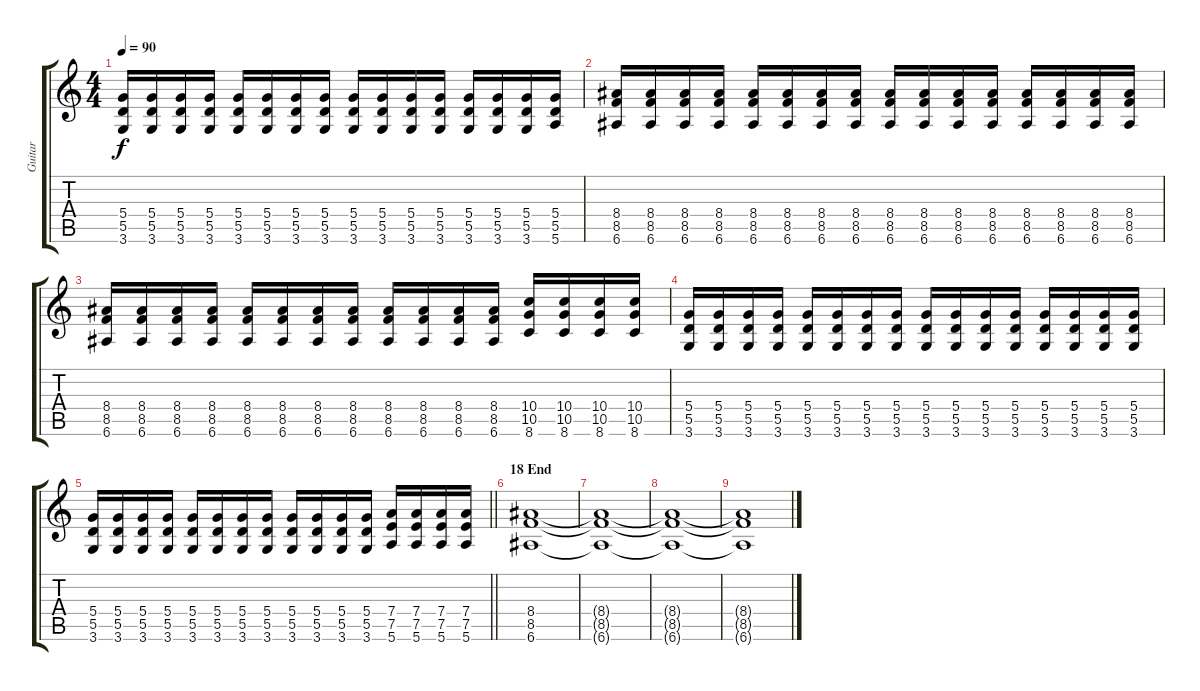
\track ("Guitar" "Guitar") {instrument distortionguitar}
\staff {score tabs}
\tuning (E4 B3 G3 D3 A2 E2) {hide}
\ts (4 4)
\tempo 90
\clef g2
\ks c
(5.4 5.5 3.6).16{dy f} (5.4 5.5 3.6).16 (5.4 5.5 3.6).16 (5.4 5.5 3.6).16 (5.4 5.5 3.6).16 (5.4 5.5 3.6).16 (5.4 5.5 3.6).16 (5.4 5.5 3.6).16 (5.4 5.5 3.6).16 (5.4 5.5 3.6).16 (5.4 5.5 3.6).16 (5.4 5.5 3.6).16 (5.4 5.5 3.6).16 (5.4 5.5 3.6).16 (5.4 5.5 3.6).16 (5.4 5.5 5.6).16 |
(8.4 8.5 6.6).16 (8.4 8.5 6.6).16 (8.4 8.5 6.6).16 (8.4 8.5 6.6).16 (8.4 8.5 6.6).16 (8.4 8.5 6.6).16 (8.4 8.5 6.6).16 (8.4 8.5 6.6).16 (8.4 8.5 6.6).16 (8.4 8.5 6.6).16 (8.4 8.5 6.6).16 (8.4 8.5 6.6).16 (8.4 8.5 6.6).16 (8.4 8.5 6.6).16 (8.4 8.5 6.6).16 (8.4 8.5 6.6).16 |
(8.4 8.5 6.6).16 (8.4 8.5 6.6).16 (8.4 8.5 6.6).16 (8.4 8.5 6.6).16 (8.4 8.5 6.6).16 (8.4 8.5 6.6).16 (8.4 8.5 6.6).16 (8.4 8.5 6.6).16 (8.4 8.5 6.6).16 (8.4 8.5 6.6).16 (8.4 8.5 6.6).16 (8.4 8.5 6.6).16 (10.4 10.5 8.6).16 (10.4 10.5 8.6).16 (10.4 10.5 8.6).16 (10.4 10.5 8.6).16 |
(5.4 5.5 3.6).16 (5.4 5.5 3.6).16 (5.4 5.5 3.6).16 (5.4 5.5 3.6).16 (5.4 5.5 3.6).16 (5.4 5.5 3.6).16 (5.4 5.5 3.6).16 (5.4 5.5 3.6).16 (5.4 5.5 3.6).16 (5.4 5.5 3.6).16 (5.4 5.5 3.6).16 (5.4 5.5 3.6).16 (5.4 5.5 3.6).16 (5.4 5.5 3.6).16 (5.4 5.5 3.6).16 (5.4 5.5 3.6).16 |
\barLineRight lightlight
(5.4 5.5 3.6).16 (5.4 5.5 3.6).16 (5.4 5.5 3.6).16 (5.4 5.5 3.6).16 (5.4 5.5 3.6).16 (5.4 5.5 3.6).16 (5.4 5.5 3.6).16 (5.4 5.5 3.6).16 (5.4 5.5 3.6).16 (5.4 5.5 3.6).16 (5.4 5.5 3.6).16 (5.4 5.5 3.6).16 (7.4 7.5 5.6).16 (7.4 7.5 5.6).16 (7.4 7.5 5.6).16 (7.4 7.5 5.6).16 |
\section ("" "18 End")
(8.4 8.5 6.6).1{volume 0} |
(8.4{t} 8.5{t} 6.6{t}).1 |
(8.4{t} 8.5{t} 6.6{t}).1 |
(8.4{t} 8.5{t} 6.6{t}).1
